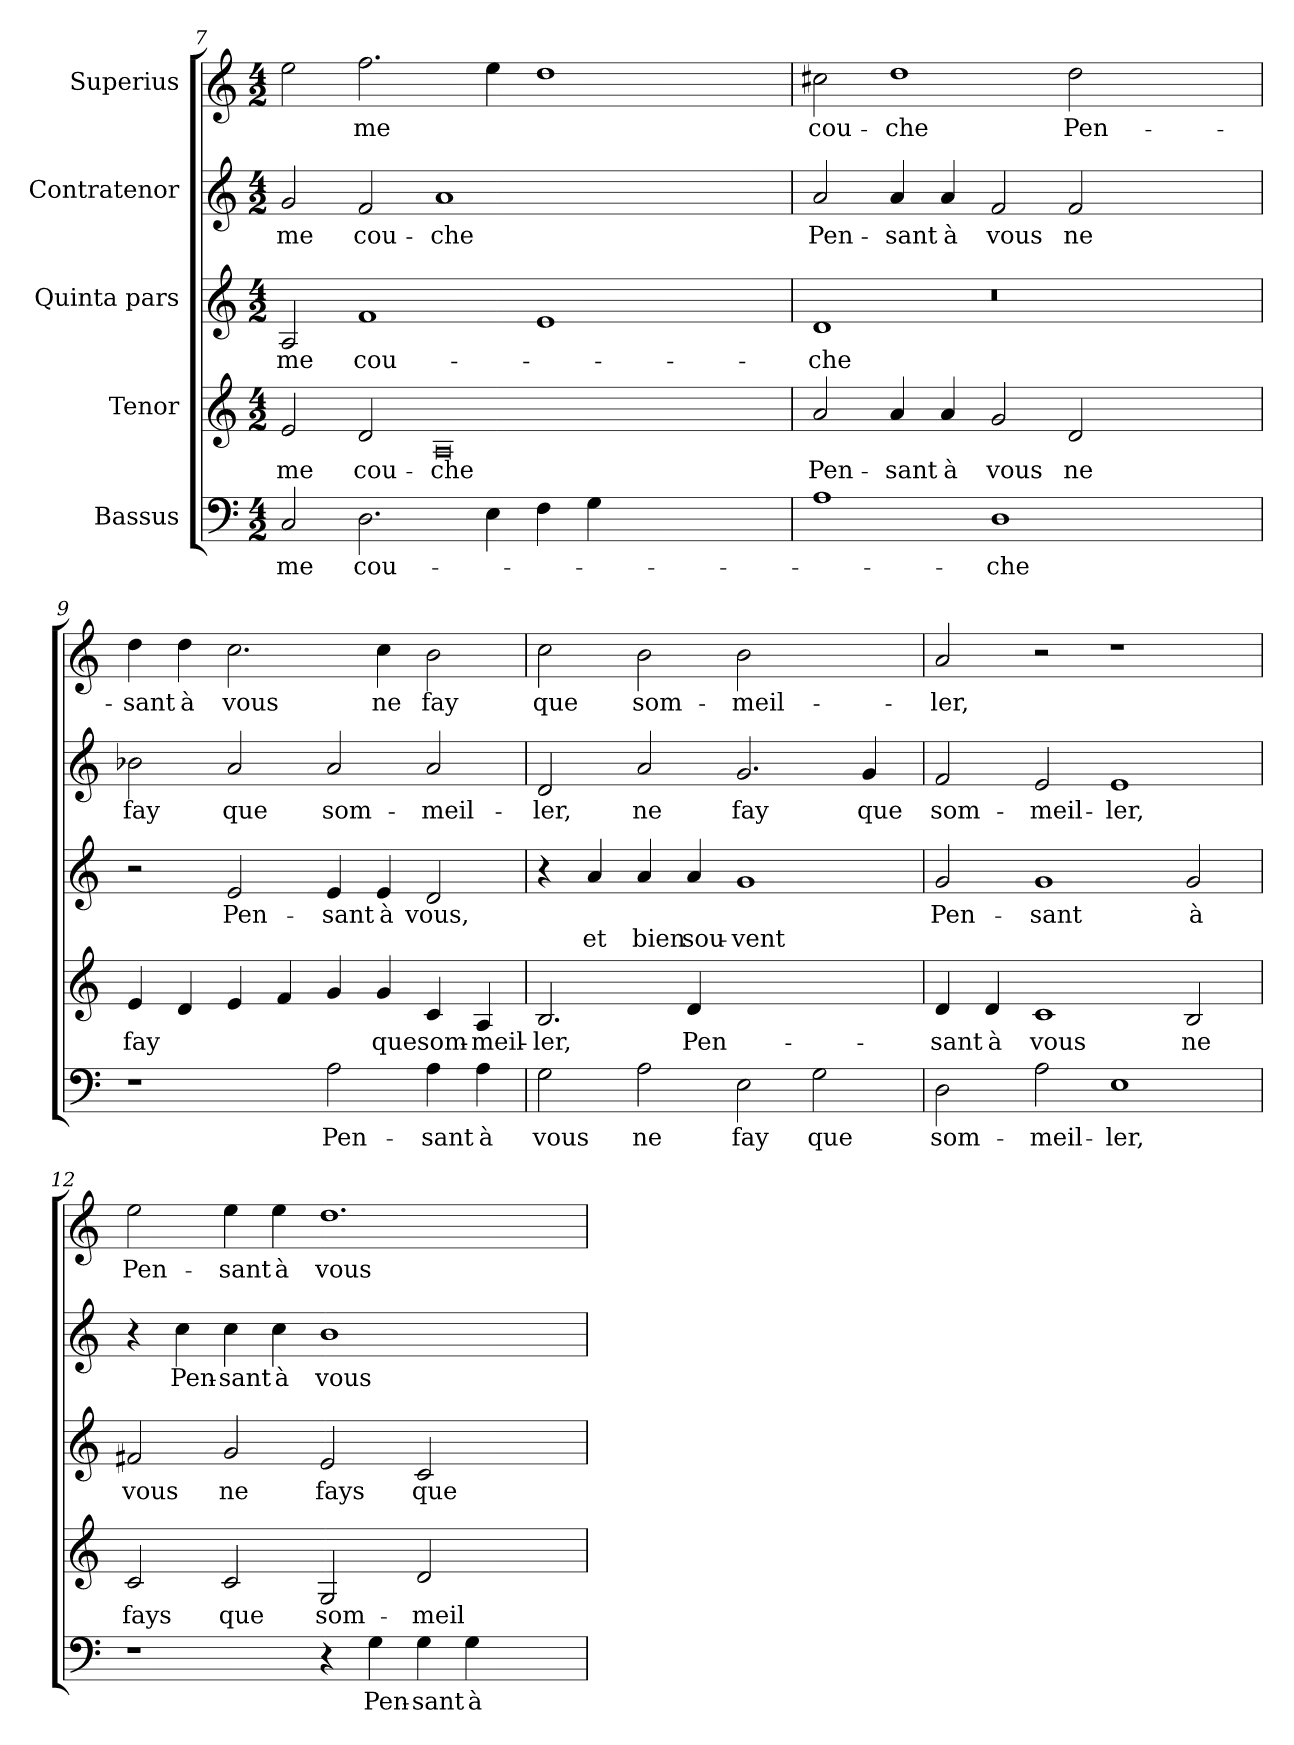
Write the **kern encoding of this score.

**kern	**text	**kern	**text	**kern	**text	**text	**kern	**text	**kern	**text
*part5	*part5	*part4	*part4	*part3	*part3	*part3	*part2	*part2	*part1	*part1
*staff5	*staff5	*staff4	*staff4	*staff3	*staff3	*staff3	*staff2	*staff2	*staff1	*staff1
*I"Bassus	*	*I"Tenor	*	*I"Quinta pars	*	*	*I"Contratenor	*	*I"Superius	*
*clefF4	*	*clefG2	*	*clefG2	*	*	*clefG2	*	*clefG2	*
*k[]	*	*k[]	*	*k[]	*	*	*k[]	*	*k[]	*
*C:	*	*C:	*	*C:	*	*	*C:	*	*C:	*
*M4/2	*	*M4/2	*	*M4/2	*	*	*M4/2	*	*M4/2	*
=7	=7	=7	=7	=7	=7	=7	=7	=7	=7	=7
2C/	me	2e/	me	2A/	me	.	2g/	me	2ee\	.
2.D\	cou-	2d/	cou-	1f	cou-	.	2f/	cou-	2.ff\	me
.	.	0A	-che	.	.	.	1a	-che	.	.
4E\	.	.	.	.	.	.	.	.	4ee\	.
4F\	.	.	.	1e	.	.	.	.	1dd	.
4G\	.	.	.	.	.	.	.	.	.	.
1ryy	.	.	.	.	.	.	1ryy	.	.	.
.	.	.	.	2ryy	.	.	.	.	2ryy	.
=8	=8	=8	=8	=8	=8	=8	=8	=8	=8	=8
1A	.	2a/	Pen-	1d	-che	.	2a/	Pen-	2cc#X\	cou-
.	.	4a/	-sant	.	.	.	4a/	-sant	1dd	-che
.	.	4a/	à	.	.	.	4a/	à	.	.
1D	-che	2g/	vous	0r	.	.	2f/	vous	.	.
.	.	2d/	ne	.	.	.	2f/	ne	2dd\	Pen-
1ryy	.	1ryy	.	.	.	.	1ryy	.	1ryy	.
=9	=9	=9	=9	=9	=9	=9	=9	=9	=9	=9
1r	.	4e/	fay	2r	.	.	2b-\	fay	4dd\	-sant
.	.	4d/	.	.	.	.	.	.	4dd\	à
.	.	4e/	.	2e/	Pen-	.	2a/	que	2.cc\	vous
.	.	4f/	.	.	.	.	.	.	.	.
2A\	Pen-	4g/	.	4e/	-sant	.	2a/	som-	.	.
.	.	4g/	que	4e/	à	.	.	.	4cc\	ne
4A\	-sant	4c/	som-	2d/	vous,	.	2a/	-meil-	2b\	fay
4A\	à	4A/	-meil-	.	.	.	.	.	.	.
=10	=10	=10	=10	=10	=10	=10	=10	=10	=10	=10
2G\	vous	2.B/	-ler,	4r	.	.	2d/	-ler,	2cc\	que
.	.	.	.	4a/	.	et	.	.	.	.
2A\	ne	.	.	4a/	.	bien	2a/	ne	2b\	som-
.	.	4d/	Pen-	4a/	.	sou-	.	.	.	.
2E\	fay	1ryy	.	1g	.	-vent	2.g/	fay	2b\	-meil-
2G\	que	.	.	.	.	.	.	.	2ryy	.
.	.	.	.	.	.	.	4g/	que	.	.
!!LO:LB:g=z
=11	=11	=11	=11	=11	=11	=11	=11	=11	=11	=11
2D\	som-	4d/	-sant	2g/	Pen-	.	2f/	som-	2a/	-ler,
.	.	4d/	à	.	.	.	.	.	.	.
2A\	-meil-	1c	vous	1g	-sant	.	2e/	-meil-	2r	.
1E	-ler,	.	.	.	.	.	1e	-ler,	1r	.
.	.	2B/	ne	2g/	à	.	.	.	.	.
=12	=12	=12	=12	=12	=12	=12	=12	=12	=12	=12
1r	.	2c/	fays	2f#X/	vous	.	4r	.	2ee\	Pen-
.	.	.	.	.	.	.	4cc\	Pen-	.	.
.	.	2c/	que	2g/	ne	.	4cc\	-sant	4ee\	-sant
.	.	.	.	.	.	.	4cc\	à	4ee\	à
4r	.	2G/	som-	2e/	fays	.	1b	vous	1.dd	vous
4G\	Pen-	.	.	.	.	.	.	.	.	.
4G\	-sant	2d/	-meil-	2c/	que	.	.	.	.	.
4G\	à	.	.	.	.	.	.	.	.	.
2ryy	.	2ryy	.	2ryy	.	.	2ryy	.	.	.
=	=	=	=	=	=	=	=	=	=	=
*-	*-	*-	*-	*-	*-	*-	*-	*-	*-	*-
